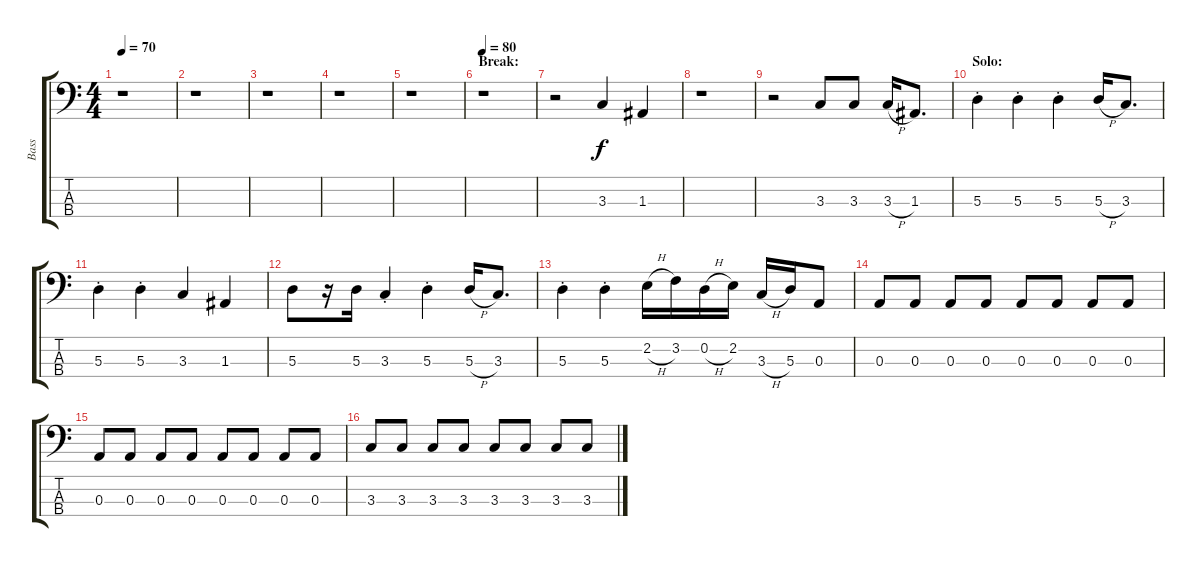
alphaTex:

\track ("Bass" "Bass") {instrument electricbasspick}
\staff {score tabs}
\tuning (G2 D2 A1 E1) {hide}
\ts (4 4)
\tempo 70
\clef f4
\ks c
r.1{dy f} |
r.1 |
r.1 |
r.1 |
r.1 |
\section ("" "Break:")
\tempo 80
r.1{instrument electricbasspick} |
r.2 3.3.4 1.3.4 |
r.1 |
r.2 3.3.8 3.3.8 3.3{h}.16 1.3.8{d} |
\section ("" "Solo:")
5.3{st}.4 5.3{st}.4 5.3{st}.4 5.3{h}.16 3.3.8{d} |
5.3{st}.4 5.3{st}.4 3.3.4 1.3.4 |
5.3.8 r.16 5.3.16 3.3{st}.4 5.3{st}.4 5.3{h}.16 3.3.8{d} |
5.3{st}.4 5.3{st}.4 2.2{h}.16 3.2.16 0.2{h}.16 2.2.16 3.3{h}.16 5.3.16 0.3.8 |
0.3.8 0.3.8 0.3.8 0.3.8 0.3.8 0.3.8 0.3.8 0.3.8 |
0.3.8 0.3.8 0.3.8 0.3.8 0.3.8 0.3.8 0.3.8 0.3.8 |
3.3.8 3.3.8 3.3.8 3.3.8 3.3.8 3.3.8 3.3.8 3.3.8
